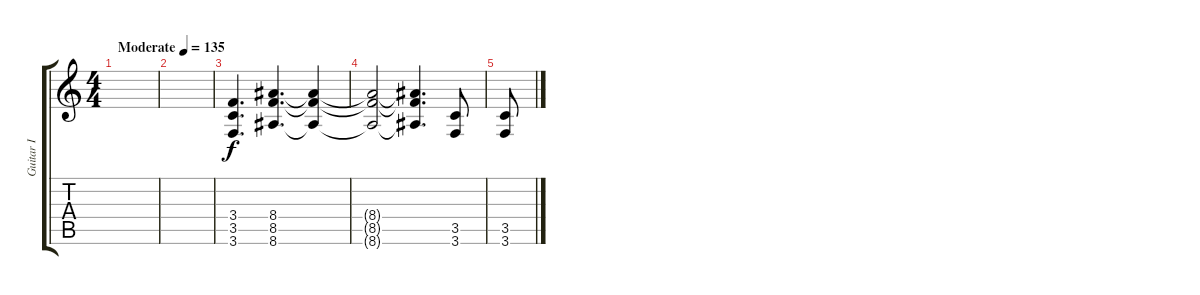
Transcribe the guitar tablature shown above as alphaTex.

\track ("Guitar I" "Guitar I") {instrument distortionguitar}
\staff {score tabs}
\tuning (E4 B3 G3 D3 A2 D2) {hide}
\ts (4 4)
\tempo (135 "Moderate")
\clef g2
\ks c
|
|
(3.4 3.5 3.6).4{d} (8.4 8.5 8.6).4{d} (8.4{t} 8.5{t} 8.6{t}).4 |
(8.4{t} 8.5{t} 8.6{t}).2 (8.4{t} 8.5{t} 8.6{t}).4{d} (3.5 3.6).8 |
(3.5 3.6).8
